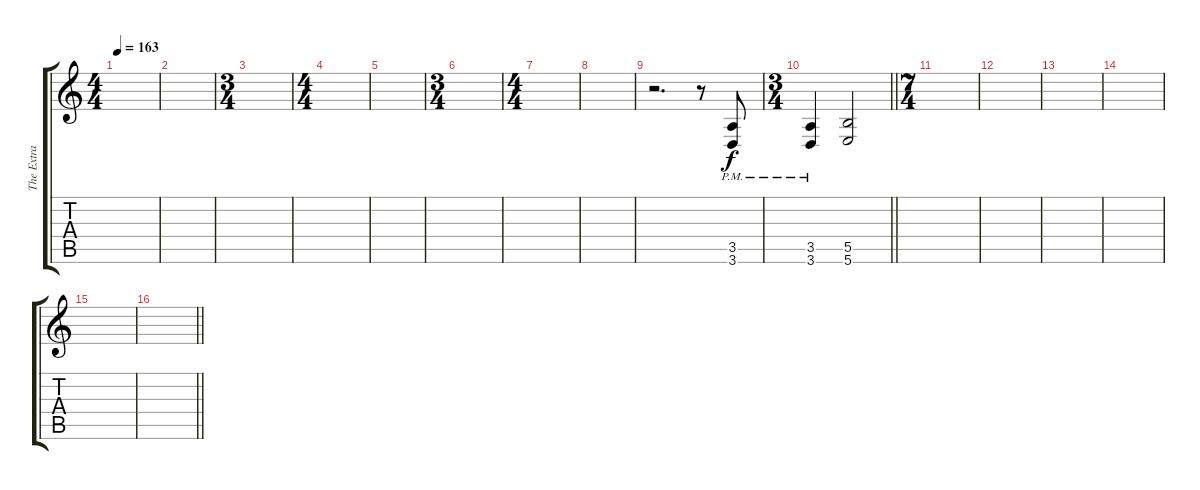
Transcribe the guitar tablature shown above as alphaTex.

\track ("The Extra Guitar #1" "The Extra ") {instrument distortionguitar}
\staff {score tabs}
\tuning (Db4 Ab3 E3 B2 Gb2 B1) {hide}
\ts (4 4)
\tempo 163
\clef g2
\ks c
|
|
\ts (3 4)
|
\ts (4 4)
|
|
\ts (3 4)
|
\ts (4 4)
|
|
r.2{d} r.8 (3.5{pm} 3.6{pm}).8{balance 16} |
\ts (3 4)
\barLineRight lightlight
(3.5{pm} 3.6{pm}).4 (5.5 5.6).2 |
\ts (7 4)
\section ("" "")
|
|
|
|
|
\barLineRight lightlight
